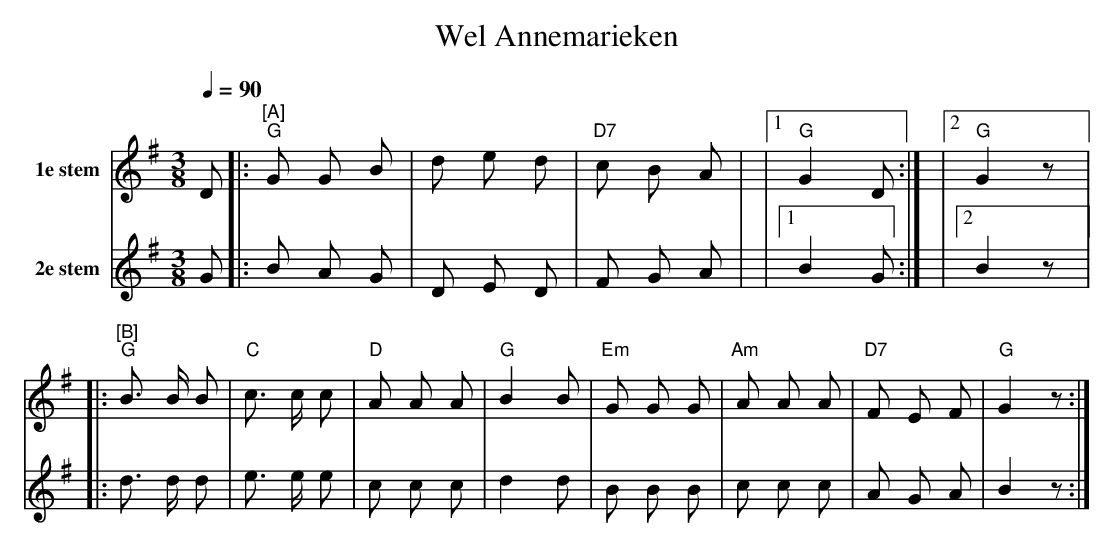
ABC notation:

X:1
T:Wel Annemarieken
Q:1/4=90
V:1 name="1e stem" program=71
V:2 name="2e stem" program=53
V:1 name="1e stem" program=71
M:3/8
L:1/8
K:G
D |:
"^[A]""G"G G B | d e d | "D7"c B A | |[1 "G"G2 D :|
|[2 "G"G2 z |:
"^[B]""G"B3/2 B/ B | "C"c3/2 c/ c | "D"A A A | "G"B2 B | "Em"G G G | "Am"A A A | "D7"F E F | "G"G2 z :|
V:2 name="2e stem" program=53
M:3/8
L:1/8
K:G
G |:
B A G | D E D | F G A | |[1 B2 G :|
|[2 B2 z |:
d3/2 d/ d | e3/2 e/ e | c c c | d2 d | B B B | c c c | A G A | B2 z :|
